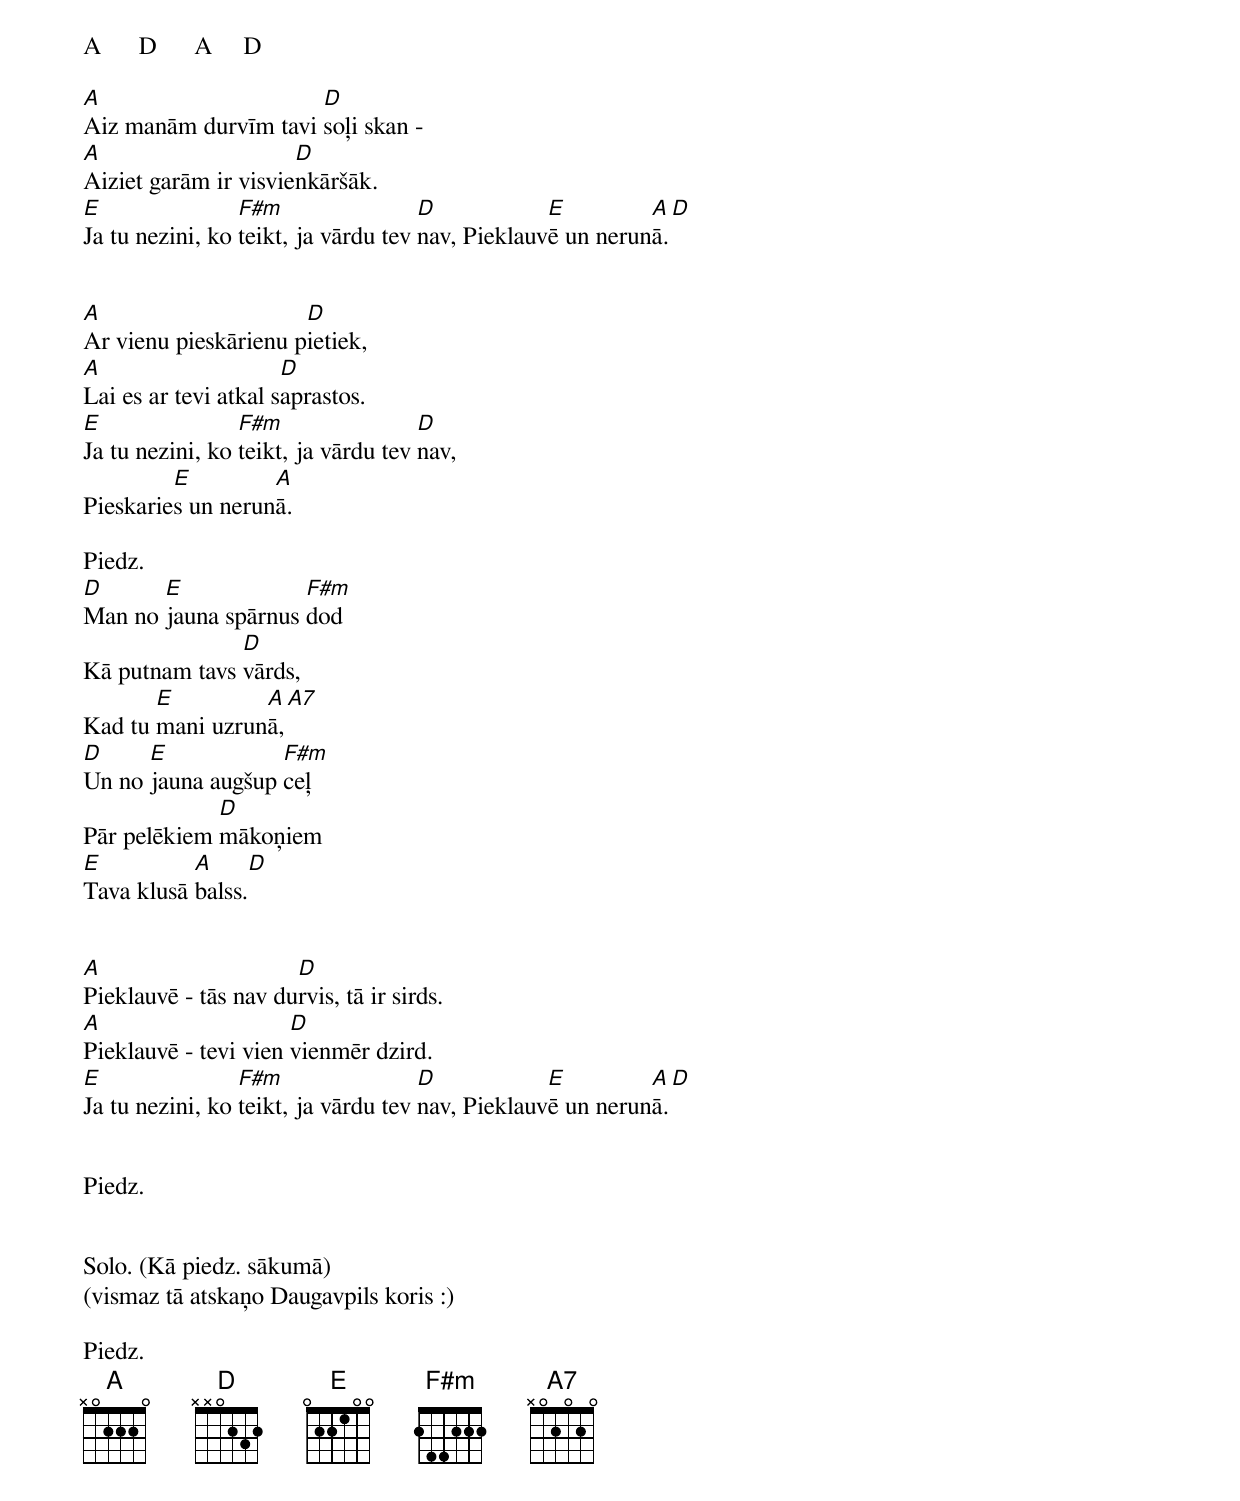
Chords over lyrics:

A      D      A     D

A                     D
Aiz manām durvīm tavi soļi skan -
A                     D
Aiziet garām ir visvienkāršāk.
E                F#m                 D            E         A       D
Ja tu nezini, ko teikt, ja vārdu tev nav, Pieklauvē un nerunā.


A                     D
Ar vienu pieskārienu pietiek,
A                     D
Lai es ar tevi atkal saprastos.
E                F#m                 D
Ja tu nezini, ko teikt, ja vārdu tev nav,
         E         A
Pieskaries un nerunā.

Piedz.
D      E             F#m
Man no jauna spārnus dod
               D
Kā putnam tavs vārds,
       E         A   A7
Kad tu mani uzrunā,
D     E            F#m
Un no jauna augšup ceļ
             D
Pār pelēkiem mākoņiem
E          A             D
Tava klusā balss.


A                     D
Pieklauvē - tās nav durvis, tā ir sirds.
A                     D
Pieklauvē - tevi vien vienmēr dzird.
E                F#m                 D            E         A       D
Ja tu nezini, ko teikt, ja vārdu tev nav, Pieklauvē un nerunā.


Piedz.


Solo. (Kā piedz. sākumā)
(vismaz tā atskaņo Daugavpils koris :)

Piedz.
